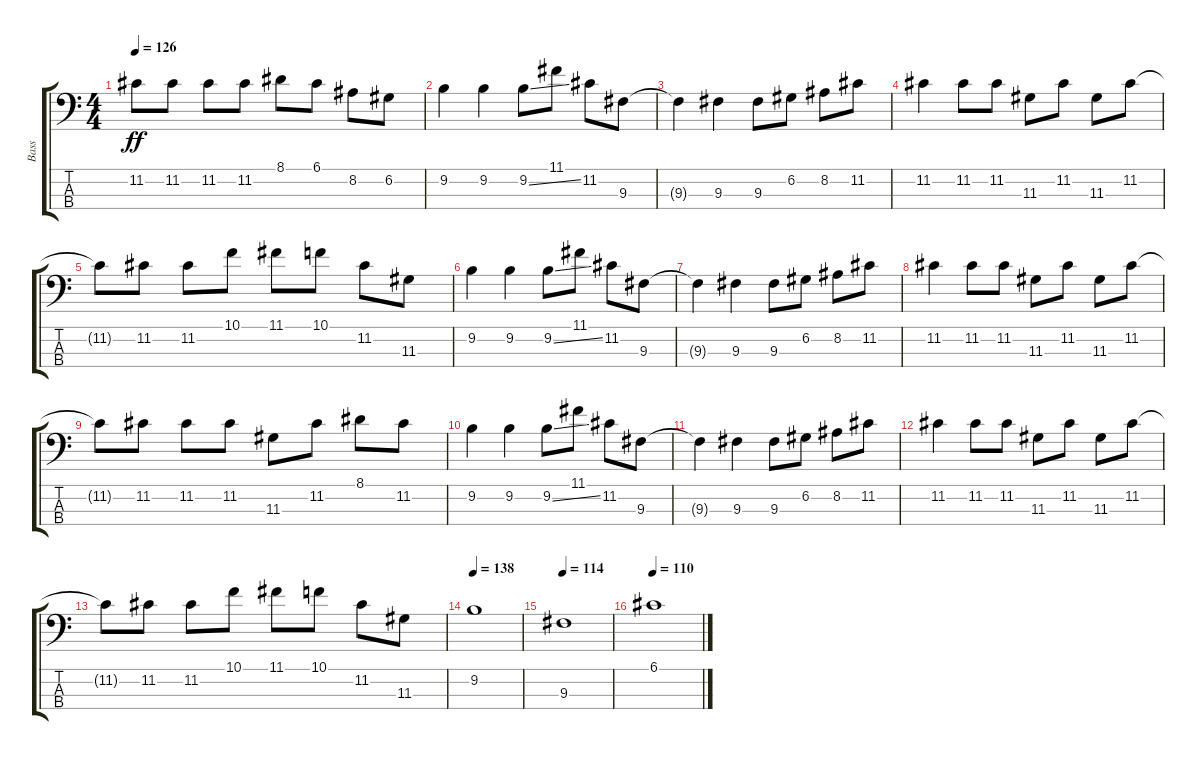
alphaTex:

\track ("Bass" "Bass") {instrument electricbasspick}
\staff {score tabs}
\tuning (G2 D2 A1 E1) {hide}
\ts (4 4)
\tempo 126
\clef f4
\ks c
11.2{t}.8{dy ff} 11.2.8 11.2.8 11.2.8 8.1.8 6.1.8 8.2.8 6.2.8 |
9.2.4 9.2.4 9.2{ss}.8 11.1.8 11.2.8 9.3.8 |
9.3{t}.4 9.3.4 9.3.8 6.2.8 8.2.8 11.2.8 |
11.2.4 11.2.8 11.2.8 11.3.8 11.2.8 11.3.8 11.2.8 |
11.2{t}.8 11.2.8 11.2.8 10.1.8 11.1.8 10.1.8 11.2.8 11.3.8 |
9.2.4 9.2.4 9.2{ss}.8 11.1.8 11.2.8 9.3.8 |
9.3{t}.4 9.3.4 9.3.8 6.2.8 8.2.8 11.2.8 |
11.2.4 11.2.8 11.2.8 11.3.8 11.2.8 11.3.8 11.2.8 |
11.2{t}.8 11.2.8 11.2.8 11.2.8 11.3.8 11.2.8 8.1.8 11.2.8 |
9.2.4 9.2.4 9.2{ss}.8 11.1.8 11.2.8 9.3.8 |
9.3{t}.4 9.3.4 9.3.8 6.2.8 8.2.8 11.2.8 |
11.2.4 11.2.8 11.2.8 11.3.8 11.2.8 11.3.8 11.2.8 |
11.2{t}.8 11.2.8 11.2.8 10.1.8 11.1.8 10.1.8 11.2.8 11.3.8 |
\tempo 138
9.2.1 |
\tempo 114
9.3.1 |
\tempo 110
6.1.1
